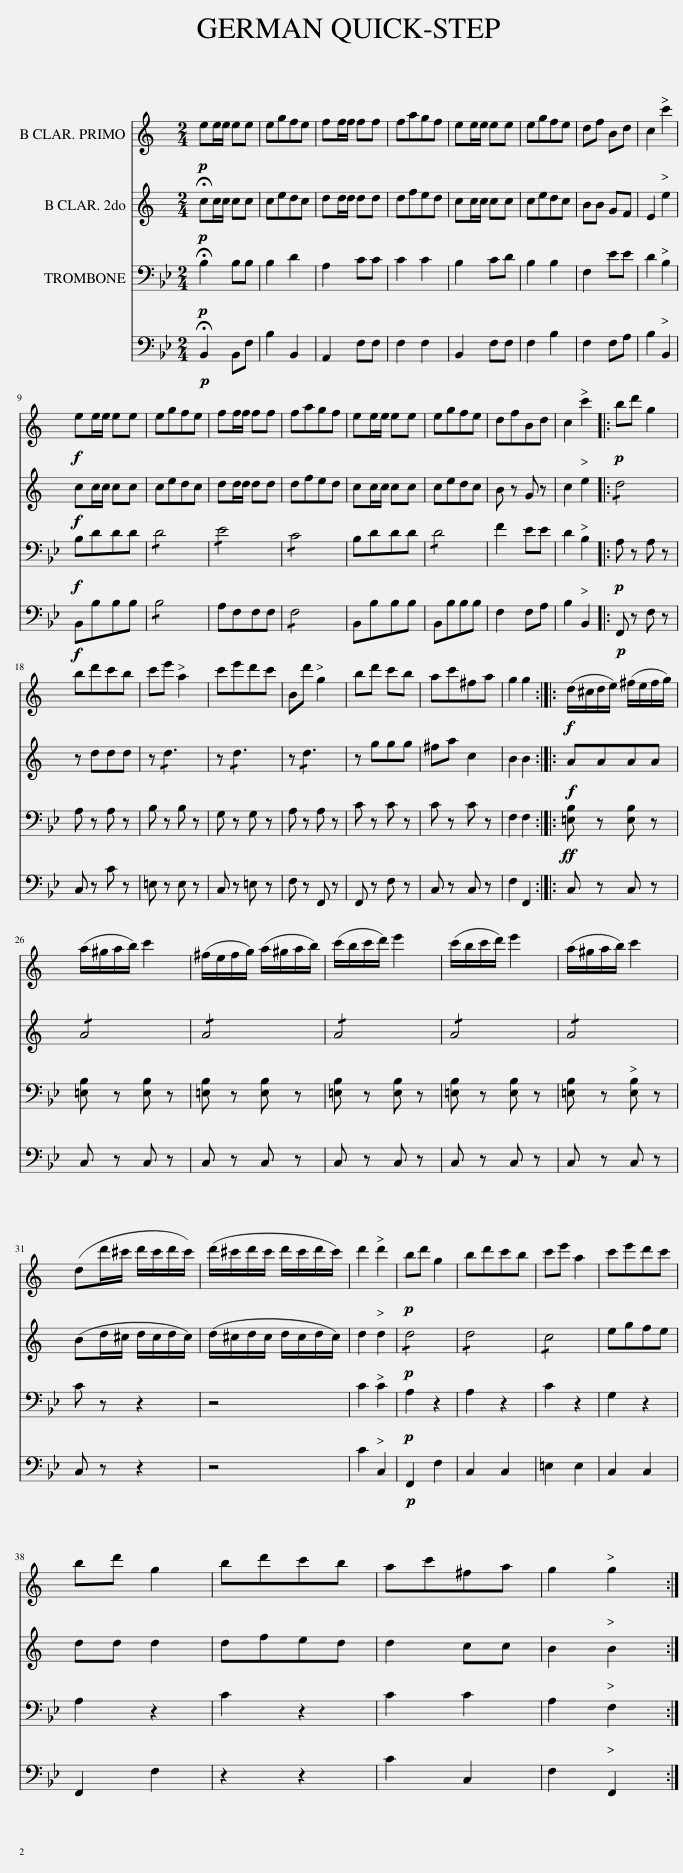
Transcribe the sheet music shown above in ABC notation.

X:1
%%score 1 2 3 4
L:1/8
M:2/4
I:linebreak $
K:C
V:1 treble
V:2 treble
V:3 bass
V:4 bass
V:1
!p! ee/e/ ee | egfe | ff/f/ ff | fagf | ee/e/ ee | %5
 egfe | df Bd | c2 c'2 |$!f! ee/e/ ee | egfe | %10
 ff/f/ ff | fagf | ee/e/ ee | egfe | dfBd | %15
 c2 c'2 |:!p! bd' g2 |$ bd'c'b | c'e' a2 | c'e'd'c' | %20
 Bd' g2 | bd' c'b | ac'^fa | g2 g2 ::!f! (d/^c/d/e/) (^f/e/f/g/) |$ %25
 (a/^g/a/b/) c'2 | (^f/e/f/g/) (a/^g/a/b/) | (c'/b/c'/d'/) e'2 | (c'/b/c'/d'/) e'2 | (a/^g/a/b/) c'2 |$ %30
 (dd'/^c'/ d'/c'/d'/c'/) | (d'/^c'/d'/c'/ d'/c'/d'/c'/) | d'2 d'2 |!p! bd' g2 | bd'c'b | %35
 c'e' a2 | c'e'd'c' |$ bd' g2 | bd'c'b | ac'^fa | %40
 g2 g2 :| %41
V:2
!p! !fermata!cc/c/ cc | cedc | dd/d/ dd | dfed | cc/c/ cc | %5
 cedc | BB GF | E2 e2 |$!f! cc/c/ cc | cedc | %10
 dd/d/ dd | dfed | cc/c/ cc | cedc | B z G z | %15
 c2 e2 |: !/!d4 |$ z ddd | z !/!d3 | z !/!d3 | %20
 z !/!d3 | z ggg | ^fa c2 | B2 B2 ::!f! AAAA |$ %25
 !/!A4 | !/!A4 | !/!A4 | !/!A4 | !/!A4 |$ %30
 (Bd/^c/ d/c/d/c/) | (d/^c/d/c/ d/c/d/c/) | d2 d2 |!p! !/!d4 | !/!d4 | %35
 !/!c4 | egfe |$ dd d2 | dfed | d2 cc | %40
 B2 B2 :| %41
V:3
[K:Bb]!p! !fermata!B,2 B,B, | B,2 D2 | A,2 CC | C2 C2 | B,2 CD | %5
 B,2 B,2 | F,2 EE | D2 B,2 |$!f! B,DDD | !/!D4 | %10
 !/!E4 | !/!C4 | B,DDD | !/!D4 | F2 EE | %15
 D2 B,2 |:!p! A, z A, z |$ A, z A, z | B, z B, z | G, z G, z | %20
 A, z A, z | C z C z | C z C z | F,2 F,2 ::!ff! [=E,B,] z [E,B,] z |$ %25
 [=E,B,] z [E,B,] z | [=E,B,] z [E,B,] z | [=E,B,] z [E,B,] z | [=E,B,] z [E,B,] z | [=E,B,] z [E,B,] z |$ %30
 C z z2 | z4 | C2 C2 |!p! A,2 z2 | A,2 z2 | %35
 C2 z2 | G,2 z2 |$ A,2 z2 | C2 z2 | C2 C2 | %40
 A,2 F,2 :| %41
V:4
[K:Bb]!p! !fermata!B,,2 B,,F, | B,2 B,,2 | A,,2 F,F, | F,2 F,2 | B,,2 F,F, | %5
 F,2 B,2 | F,2 F,A, | B,2 B,,2 |$!f! B,,B,B,B, | !/!B,4 | %10
 A,F,F,F, | !/!F,4 | B,,B,B,B, | B,,B,B,B, | F,2 F,A, | %15
 B,2 B,,2 |:!p! F,, z F, z |$ C, z C z | =E, z E, z | C, z =E, z | %20
 F, z F,, z | F,, z F, z | C, z C, z | F,2 F,,2 :: C, z C, z |$ %25
 C, z C, z | C, z C, z | C, z C, z | C, z C, z | C, z C, z |$ %30
 C, z z2 | z4 | C2 C,2 |!p! F,,2 F,2 | C,2 C,2 | %35
 =E,2 E,2 | C,2 C,2 |$ F,,2 F,2 | z2 z2 | C2 C,2 | %40
 F,2 F,,2 :| %41
